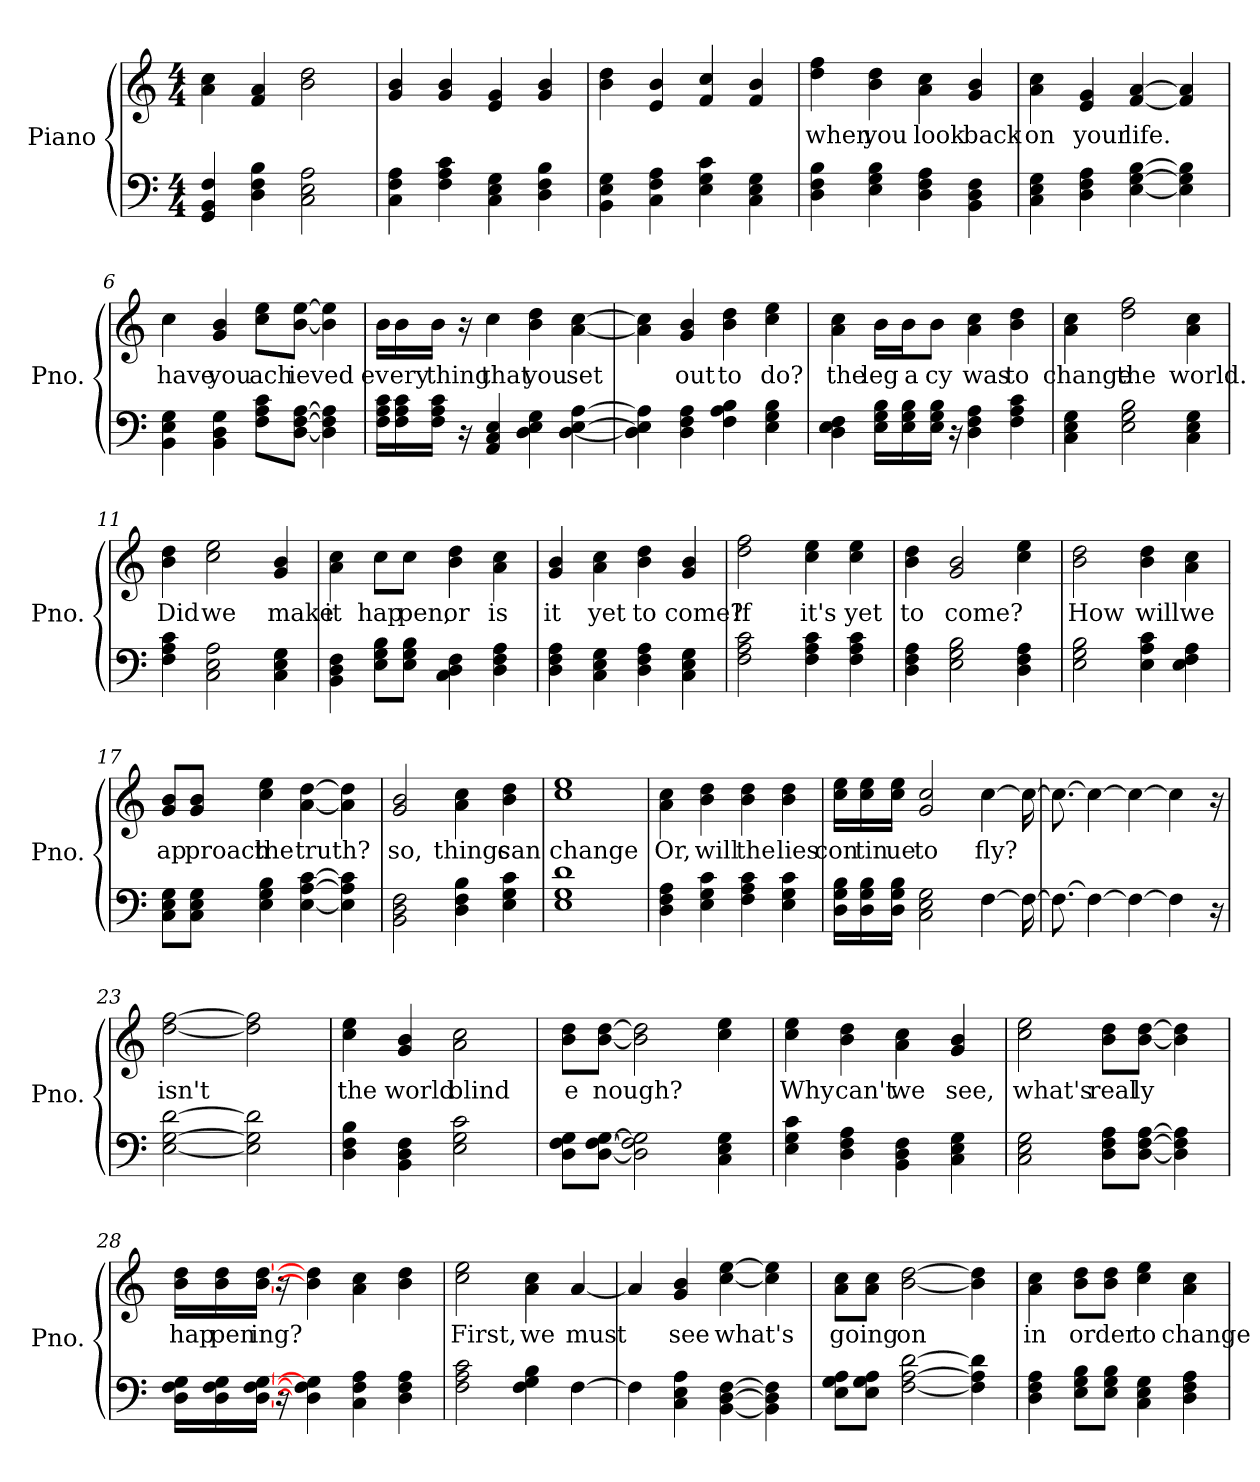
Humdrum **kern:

**kern	**kern	**text
*part1	*part1	*part1
*staff2	*staff1	*staff1
*I"Piano	*	*
*I'Pno.	*	*
*clefF4	*clefG2	*
*k[]	*k[]	*
*M4/4	*M4/4	*
*MM75	*MM75	*
=1	=1	=1
4GG/ 4BB/ 4F/	4a\ 4cc\	.
4D\ 4F\ 4B\	4f/ 4a/	.
2C\ 2E\ 2A\	2b\ 2dd\	.
!!LO:LB:g=z
=2	=2	=2
4C\ 4F\ 4A\	4g/ 4b/	.
4F\ 4A\ 4c\	4g/ 4b/	.
4C\ 4E\ 4G\	4e/ 4g/	.
4D\ 4F\ 4B\	4g/ 4b/	.
!!LO:LB:g=z
=3	=3	=3
4BB\ 4E\ 4G\	4b\ 4dd\	.
4C\ 4F\ 4A\	4e/ 4b/	.
4E\ 4G\ 4c\	4f/ 4cc/	.
4C\ 4E\ 4G\	4f/ 4b/	.
!!LO:LB:g=z
=4	=4	=4
!	!	!LO:LY:b
4D\ 4F\ 4B\	4dd\ 4ff\	when
!	!	!LO:LY:b
4E\ 4G\ 4B\	4b\ 4dd\	you
!	!	!LO:LY:b
4D\ 4F\ 4A\	4a\ 4cc\	look
!	!	!LO:LY:b
4BB\ 4D\ 4F\	4g/ 4b/	back
!!LO:LB:g=z
=5	=5	=5
!	!	!LO:LY:b
4C\ 4E\ 4G\	4a\ 4cc\	on
!	!	!LO:LY:b
4D\ 4F\ 4A\	4e/ 4g/	your
!	!	!LO:LY:b
[4E\ [4G\ [4B\	[4f/ [4a/	life.
4E\] 4G\] 4B\]	4f/] 4a/]	.
!!LO:PB:g=z
=6	=6	=6
!	!	!LO:LY:b
4BB\ 4E\ 4G\	4cc\	have
!	!	!LO:LY:b
4BB\ 4D\ 4G\	4g/ 4b/	you
!	!	!LO:LY:b
8F\ 8A\ 8c\L	8cc\ 8ee\L	ach
!	!	!LO:LY:b
[8D\ [8F\ [8A\J	[8b\ [8ee\J	ieved
4D\] 4F\] 4A\]	4b\] 4ee\]	.
!!LO:LB:g=z
=7	=7	=7
!	!	!LO:LY:b
16F\ 16A\ 16c\LL	16b\LL	ev
!	!	!LO:LY:b
16F\ 16A\ 16c\	16b\	ery
!	!	!LO:LY:b
16F\ 16A\ 16c\JJ	16b\JJ	thing
16r	16r	.
!	!	!LO:LY:b
4AA/ 4C/ 4E/	4cc\	that
!	!	!LO:LY:b
4D\ 4E\ 4G\	4b\ 4dd\	you
!	!	!LO:LY:b
[4D\ [4E\ [4A\	[4a\ [4cc\	set
!!LO:LB:g=z
=8	=8	=8
4D\] 4E\] 4A\]	4a\] 4cc\]	.
!	!	!LO:LY:b
4D\ 4F\ 4A\	4g/ 4b/	out
!	!	!LO:LY:b
4F\ 4A\ 4B\	4b\ 4dd\	to
!	!	!LO:LY:b
4E\ 4G\ 4B\	4cc\ 4ee\	do?
!!LO:LB:g=z
=9	=9	=9
!	!	!LO:LY:b
4D\ 4E\ 4F\	4a\ 4cc\	the
!	!	!LO:LY:b
16E\ 16G\ 16B\LL	16b\LL	leg
!	!	!LO:LY:b
16E\ 16G\ 16B\	16b\J	a
!	!	!LO:LY:b
16E\ 16G\ 16B\JJ	8b\J	cy
16r	.	.
!	!	!LO:LY:b
4D\ 4F\ 4A\	4a\ 4cc\	was
!	!	!LO:LY:b
4F\ 4A\ 4c\	4b\ 4dd\	to
!!LO:LB:g=z
=10	=10	=10
!	!	!LO:LY:b
4C\ 4E\ 4G\	4a\ 4cc\	change
!	!	!LO:LY:b
2E\ 2G\ 2B\	2dd\ 2ff\	the
!	!	!LO:LY:b
4C\ 4E\ 4G\	4a\ 4cc\	world.
!!LO:PB:g=z
=11	=11	=11
!	!	!LO:LY:b
4F\ 4A\ 4c\	4b\ 4dd\	Did
!	!	!LO:LY:b
2C\ 2E\ 2A\	2cc\ 2ee\	we
!	!	!LO:LY:b
4C\ 4E\ 4G\	4g/ 4b/	make
!!LO:LB:g=z
=12	=12	=12
!	!	!LO:LY:b
4BB\ 4D\ 4F\	4a\ 4cc\	it
!	!	!LO:LY:b
8E\ 8G\ 8B\L	8cc\L	hap
!	!	!LO:LY:b
8E\ 8G\ 8B\J	8cc\J	pen,
!	!	!LO:LY:b
4C\ 4D\ 4F\	4b\ 4dd\	or
!	!	!LO:LY:b
4D\ 4F\ 4A\	4a\ 4cc\	is
!!LO:LB:g=z
=13	=13	=13
!	!	!LO:LY:b
4D\ 4F\ 4A\	4g/ 4b/	it
!	!	!LO:LY:b
4C\ 4E\ 4G\	4a\ 4cc\	yet
!	!	!LO:LY:b
4D\ 4F\ 4A\	4b\ 4dd\	to
!	!	!LO:LY:b
4C\ 4E\ 4G\	4g/ 4b/	come?
!!LO:LB:g=z
=14	=14	=14
!	!	!LO:LY:b
2F\ 2A\ 2c\	2dd\ 2ff\	If
!	!	!LO:LY:b
4F\ 4A\ 4c\	4cc\ 4ee\	it's
!	!	!LO:LY:b
4F\ 4A\ 4c\	4cc\ 4ee\	yet
!!LO:LB:g=z
=15	=15	=15
!	!	!LO:LY:b
4D\ 4F\ 4A\	4b\ 4dd\	to
!	!	!LO:LY:b
2E\ 2G\ 2B\	2g/ 2b/	come?
4D\ 4F\ 4A\	4cc\ 4ee\	.
!!LO:PB:g=z
=16	=16	=16
!	!	!LO:LY:b
2E\ 2G\ 2B\	2b\ 2dd\	How
!	!	!LO:LY:b
4E\ 4A\ 4c\	4b\ 4dd\	will
!	!	!LO:LY:b
4E\ 4F\ 4A\	4a\ 4cc\	we
!!LO:LB:g=z
=17	=17	=17
!	!	!LO:LY:b
8C\ 8E\ 8G\L	8g/ 8b/L	ap
!	!	!LO:LY:b
8C\ 8E\ 8G\J	8g/ 8b/J	proach
!	!	!LO:LY:b
4E\ 4G\ 4B\	4cc\ 4ee\	the
!	!	!LO:LY:b
[4E\ [4A\ [4c\	[4a\ [4dd\	truth?
4E\] 4A\] 4c\]	4a\] 4dd\]	.
!!LO:LB:g=z
=18	=18	=18
!	!	!LO:LY:b
2BB\ 2D\ 2F\	2g/ 2b/	so,
!	!	!LO:LY:b
4D\ 4F\ 4B\	4a\ 4cc\	things
!	!	!LO:LY:b
4E\ 4G\ 4c\	4b\ 4dd\	can
!!LO:LB:g=z
=19	=19	=19
!	!	!LO:LY:b
1E 1G 1d	1cc 1ee	change
!!LO:LB:g=z
=20	=20	=20
!	!	!LO:LY:b
4D\ 4F\ 4A\	4a\ 4cc\	Or,
!	!	!LO:LY:b
4E\ 4G\ 4c\	4b\ 4dd\	will
!	!	!LO:LY:b
4F\ 4A\ 4c\	4b\ 4dd\	the
!	!	!LO:LY:b
4E\ 4G\ 4c\	4b\ 4dd\	lies
!!LO:PB:g=z
=21	=21	=21
!	!	!LO:LY:b
16D\ 16G\ 16B\LL	16cc\ 16ee\LL	con
!	!	!LO:LY:b
16D\ 16G\ 16B\	16cc\ 16ee\	tin
!	!	!LO:LY:b
16D\ 16G\ 16B\JJ	16cc\ 16ee\JJ	ue
!	!	!LO:LY:b
2C\ 2E\ 2G\	2g/ 2cc/	to
!	!	!LO:LY:b
[4F\	[4cc\	fly?
16F\_	16cc\_	.
=22	=22	=22
8.F\_	8.cc\_	.
4F\_	4cc\_	.
4F\_	4cc\_	.
4F\]	4cc\]	.
16r	16r	.
!!LO:LB:g=z
=23	=23	=23
!	!	!LO:LY:b
[2E\ [2G\ [2d\	[2dd\ [2ff\	isn't
2E\] 2G\] 2d\]	2dd\] 2ff\]	.
!!LO:LB:g=z
=24	=24	=24
!	!	!LO:LY:b
4D\ 4F\ 4B\	4cc\ 4ee\	the
!	!	!LO:LY:b
4BB\ 4D\ 4F\	4g/ 4b/	world
!	!	!LO:LY:b
2E\ 2G\ 2c\	2a\ 2cc\	blind
!!LO:LB:g=z
=25	=25	=25
!	!	!LO:LY:b
8D\ 8F\ 8G\L	8b\ 8dd\L	e
!	!	!LO:LY:b
[8D\ [8F\ [8G\J	[8b\ [8dd\J	nough?
2D\] 2F\] 2G\]	2b\] 2dd\]	.
4C\ 4E\ 4G\	4cc\ 4ee\	.
!!LO:LB:g=z
=26	=26	=26
!	!	!LO:LY:b
4E\ 4G\ 4c\	4cc\ 4ee\	Why
!	!	!LO:LY:b
4D\ 4F\ 4A\	4b\ 4dd\	can't
!	!	!LO:LY:b
4BB\ 4D\ 4F\	4a\ 4cc\	we
!	!	!LO:LY:b
4C\ 4E\ 4G\	4g/ 4b/	see,
!!LO:PB:g=z
=27	=27	=27
!	!	!LO:LY:b
2C\ 2E\ 2G\	2cc\ 2ee\	what's
!	!	!LO:LY:b
8D\ 8F\ 8A\L	8b\ 8dd\L	real
!	!	!LO:LY:b
[8D\ [8F\ [8A\J	[8b\ [8dd\J	ly
4D\] 4F\] 4A\]	4b\] 4dd\]	.
!!LO:LB:g=z
=28	=28	=28
!	!	!LO:LY:b
16D\ 16F\ 16G\LL	16b\ 16dd\LL	hap
!	!	!LO:LY:b
16D\ 16F\ 16G\	16b\ 16dd\	pen
!	!	!LO:LY:b
[16D\ [16F\ [16G\JJ	[16b\ [16dd\JJ	ing?
16r	16r	.
4D\] 4F\] 4G\]	4b\] 4dd\]	.
4C\ 4F\ 4A\	4a\ 4cc\	.
4D\ 4F\ 4A\	4b\ 4dd\	.
!!LO:LB:g=z
=29	=29	=29
!	!	!LO:LY:b
2F\ 2A\ 2c\	2cc\ 2ee\	First,
!	!	!LO:LY:b
4F\ 4G\ 4B\	4a\ 4cc\	we
!	!	!LO:LY:b
[4F\	[4a/	must
!!LO:LB:g=z
=30	=30	=30
4F\]	4a/]	.
!	!	!LO:LY:b
4C\ 4E\ 4A\	4g/ 4b/	see
!	!	!LO:LY:b
[4BB\ [4D\ [4F\	[4cc\ [4ee\	what's
4BB\] 4D\] 4F\]	4cc\] 4ee\]	.
!!LO:LB:g=z
=31	=31	=31
!	!	!LO:LY:b
8E\ 8G\ 8A\L	8a\ 8cc\L	go
!	!	!LO:LY:b
8E\ 8G\ 8A\J	8a\ 8cc\J	ing
!	!	!LO:LY:b
[2F\ [2A\ [2d\	[2b\ [2dd\	on
4F\] 4A\] 4d\]	4b\] 4dd\]	.
!!LO:PB:g=z
=32	=32	=32
!	!	!LO:LY:b
4D\ 4F\ 4A\	4a\ 4cc\	in
!	!	!LO:LY:b
8E\ 8G\ 8B\L	8b\ 8dd\L	or
!	!	!LO:LY:b
8E\ 8G\ 8B\J	8b\ 8dd\J	der
!	!	!LO:LY:b
4C\ 4E\ 4G\	4cc\ 4ee\	to
!	!	!LO:LY:b
4D\ 4F\ 4A\	4a\ 4cc\	change
=	=	=
*-	*-	*-
